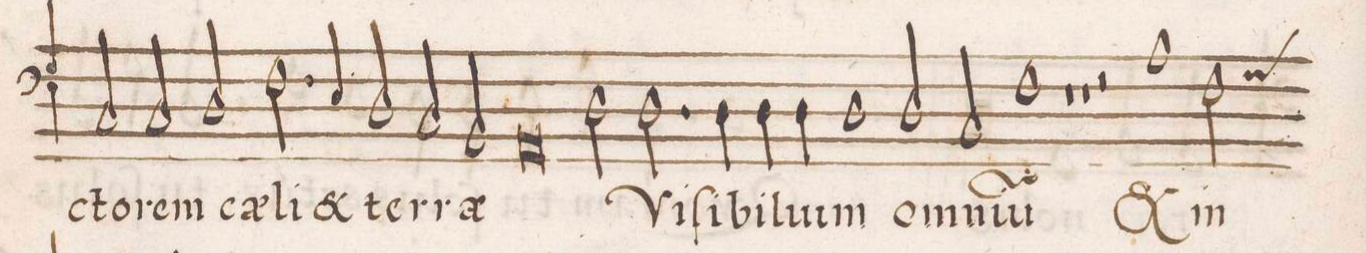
**kern	**text
*I"BASSVS	*
*clefF4	*
*k[]	*
*met(C|)	*
*M2/1	*
2C/	-cto-
2C/	-rem
2D/	cae-
2.F\	-li
=8-	=8-
4E/	(et)
2D/	ter-
2C/	.
2BB/	-rae
=9-	=9-
0AA/	.
=10-	=10-
2D\	.
2.D\	Vi-
4D\	-ſi-
4D\	-bi-
4D\	-li-
=11-	=11-
1D\	-um
2D/	om-
2C/	-ni-
=12-	=12-
1F\	-u(m)
1r	.
=13-	=13-
1r	.
2r	.
1A\	(et)
=14-	=14-
*custos:G	*
2F\	in
*-	*-
